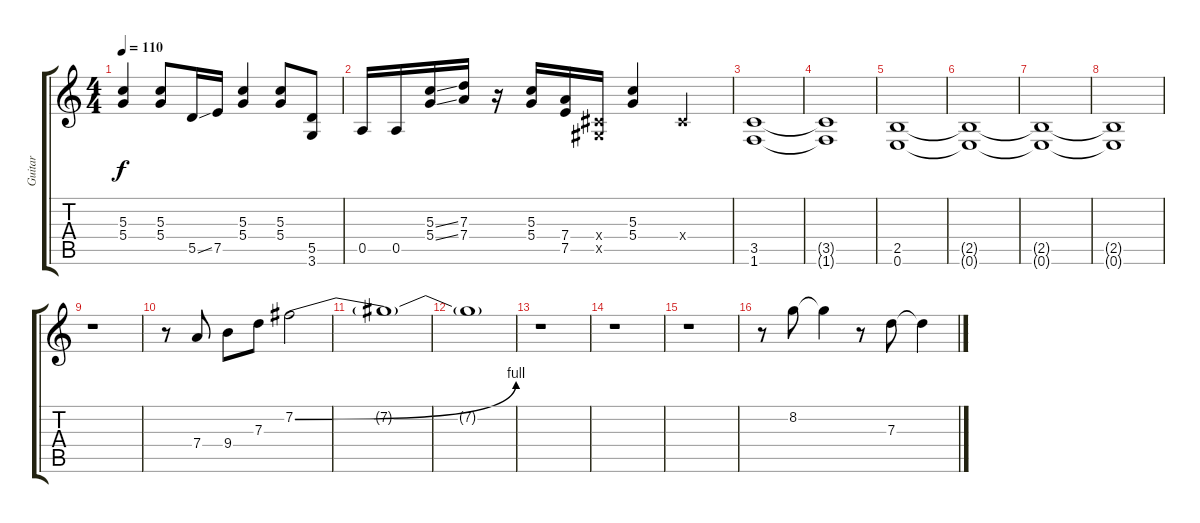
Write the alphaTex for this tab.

\track ("Guitar" "Guitar") {instrument distortionguitar}
\staff {score tabs}
\tuning (E4 B3 G3 D3 A2 E2) {hide}
\ts (4 4)
\tempo 110
\clef g2
\ks c
(5.3 5.4).4{dy f} (5.3 5.4).8 5.5{ss}.16 7.5.16 (5.3 5.4).4 (5.3 5.4).8 (5.5 3.6).8 |
0.5.16 0.5.16 (5.3{ss} 5.4{ss}).16 (7.3 7.4).16 r.16 (5.3 5.4).16 (7.4 7.5).16 (-1.4{x} -1.5{x}).16 (5.3 5.4).4 -1.4{x}.4 |
(3.5 1.6).1 |
(3.5{t} 1.6{t}).1 |
(2.5 0.6).1 |
(2.5{t} 0.6{t}).1 |
(2.5{t} 0.6{t}).1 |
(2.5{t} 0.6{t}).1 |
r.1 |
r.8 7.4.8 9.4.8 7.3.8 7.2{be (bend 0 0 60 4)}.2 |
7.2{t}.1 |
7.2{t}.1 |
r.1 |
r.1 |
r.1 |
r.8 8.2.8 8.2{t}.4 r.8 7.3.8 7.3{t}.4
